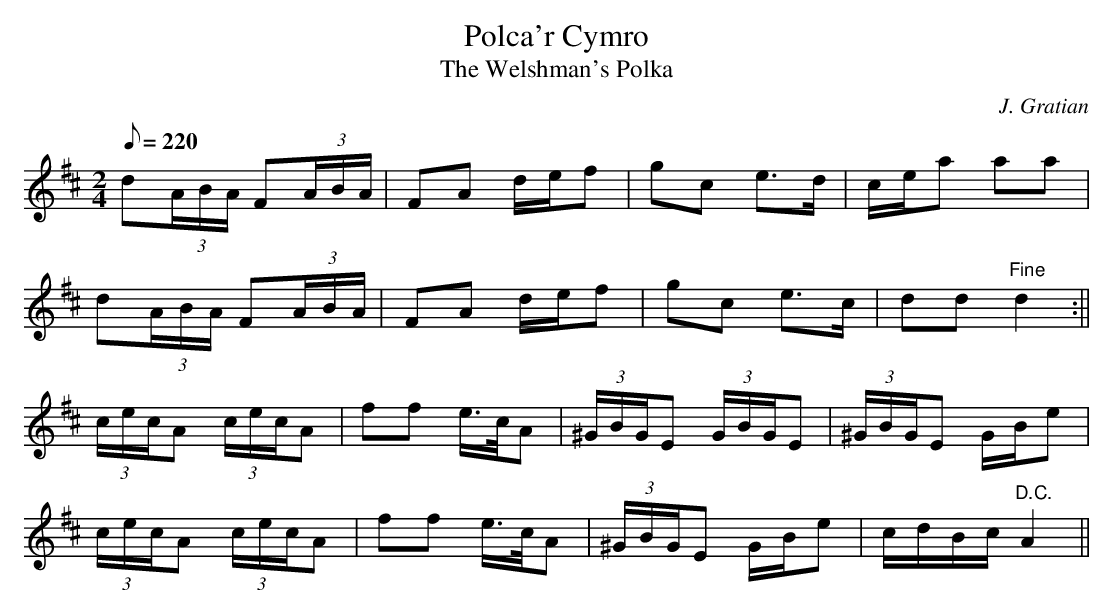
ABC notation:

X:1
T:Polca'r Cymro
T:The Welshman's Polka
M:2/4
L:1/8
Q:220
C:J. Gratian
K:D
d(3A/B/A/ F(3A/B/A/|FA d/e/f|gc e>d|c/e/a aa|
d(3A/B/A/ F(3A/B/A/|FA d/e/f|gc e>c|dd"Fine"d2:||
(3c/e/c/A (3c/e/c/A|ff e3/4c/4A|(3^G/B/G/E (3G/B/G/E|(3^G/B/G/E G/B/e|
(3c/e/c/A (3c/e/c/A|ff e3/4c/4A|(3^G/B/G/E G/B/e|c/d/B/c/"D.C."A2||
